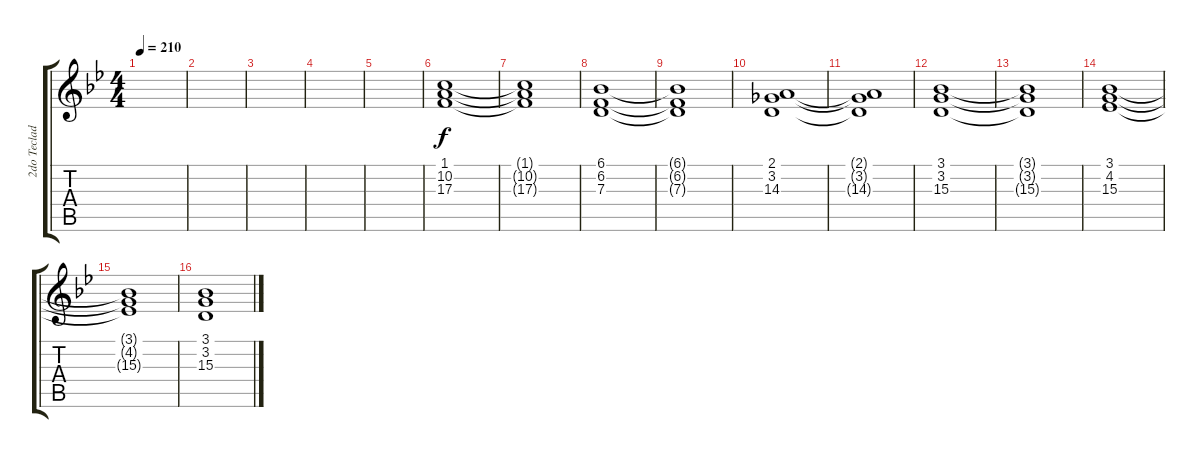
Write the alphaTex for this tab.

\track ("2do Teclado (dual)" "2do Teclad") {instrument choiraahs}
\staff {score tabs}
\tuning (E4 B3 G3 D3 A2 E2) {hide}
\ts (4 4)
\tempo 210
\clef g2
\ks gminor
|
|
|
|
|
(1.1 10.2 17.3).1 |
(1.1{t} 10.2{t} 17.3{t}).1 |
(6.1 6.2 7.3).1 |
(6.1{t} 6.2{t} 7.3{t}).1 |
(2.1 3.2 14.3).1 |
(2.1{t} 3.2{t} 14.3{t}).1 |
(3.1 3.2 15.3).1 |
(3.1{t} 3.2{t} 15.3{t}).1 |
(3.1 4.2 15.3).1 |
(3.1{t} 4.2{t} 15.3{t}).1 |
(3.1 3.2 15.3).1
